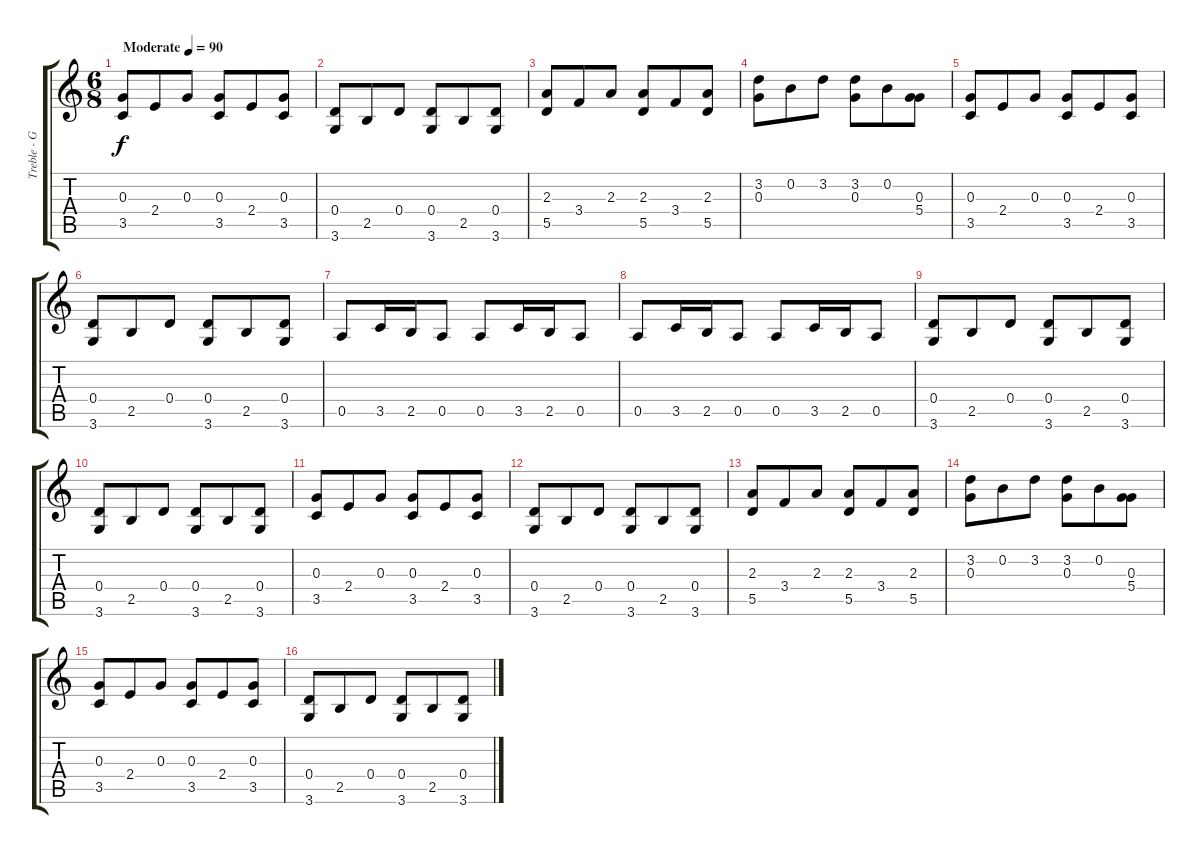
\track ("Treble - Guitar" "Treble - G") {instrument acousticguitarsteel}
\staff {score tabs}
\tuning (E4 B3 G3 D3 A2 E2) {hide}
\ts (6 8)
\tempo (90 "Moderate")
\clef g2
\ks c
(0.3 3.5).8{dy f instrument acousticguitarsteel} 2.4.8 0.3.8 (0.3 3.5).8 2.4.8 (0.3 3.5).8 |
(0.4 3.6).8 2.5.8 0.4.8 (0.4 3.6).8 2.5.8 (0.4 3.6).8 |
(2.3 5.5).8 3.4.8 2.3.8 (2.3 5.5).8 3.4.8 (2.3 5.5).8 |
(3.2 0.3).8 0.2.8 3.2.8 (3.2 0.3).8 0.2.8 (0.3 5.4).8 |
(0.3 3.5).8 2.4.8 0.3.8 (0.3 3.5).8 2.4.8 (0.3 3.5).8 |
(0.4 3.6).8 2.5.8 0.4.8 (0.4 3.6).8 2.5.8 (0.4 3.6).8 |
0.5.8 3.5.16 2.5.16 0.5.8 0.5.8 3.5.16 2.5.16 0.5.8 |
0.5.8 3.5.16 2.5.16 0.5.8 0.5.8 3.5.16 2.5.16 0.5.8 |
(0.4 3.6).8 2.5.8 0.4.8 (0.4 3.6).8 2.5.8 (0.4 3.6).8 |
(0.4 3.6).8 2.5.8 0.4.8 (0.4 3.6).8 2.5.8 (0.4 3.6).8 |
(0.3 3.5).8 2.4.8 0.3.8 (0.3 3.5).8 2.4.8 (0.3 3.5).8 |
(0.4 3.6).8 2.5.8 0.4.8 (0.4 3.6).8 2.5.8 (0.4 3.6).8 |
(2.3 5.5).8 3.4.8 2.3.8 (2.3 5.5).8 3.4.8 (2.3 5.5).8 |
(3.2 0.3).8 0.2.8 3.2.8 (3.2 0.3).8 0.2.8 (0.3 5.4).8 |
(0.3 3.5).8 2.4.8 0.3.8 (0.3 3.5).8 2.4.8 (0.3 3.5).8 |
(0.4 3.6).8 2.5.8 0.4.8 (0.4 3.6).8 2.5.8 (0.4 3.6).8
